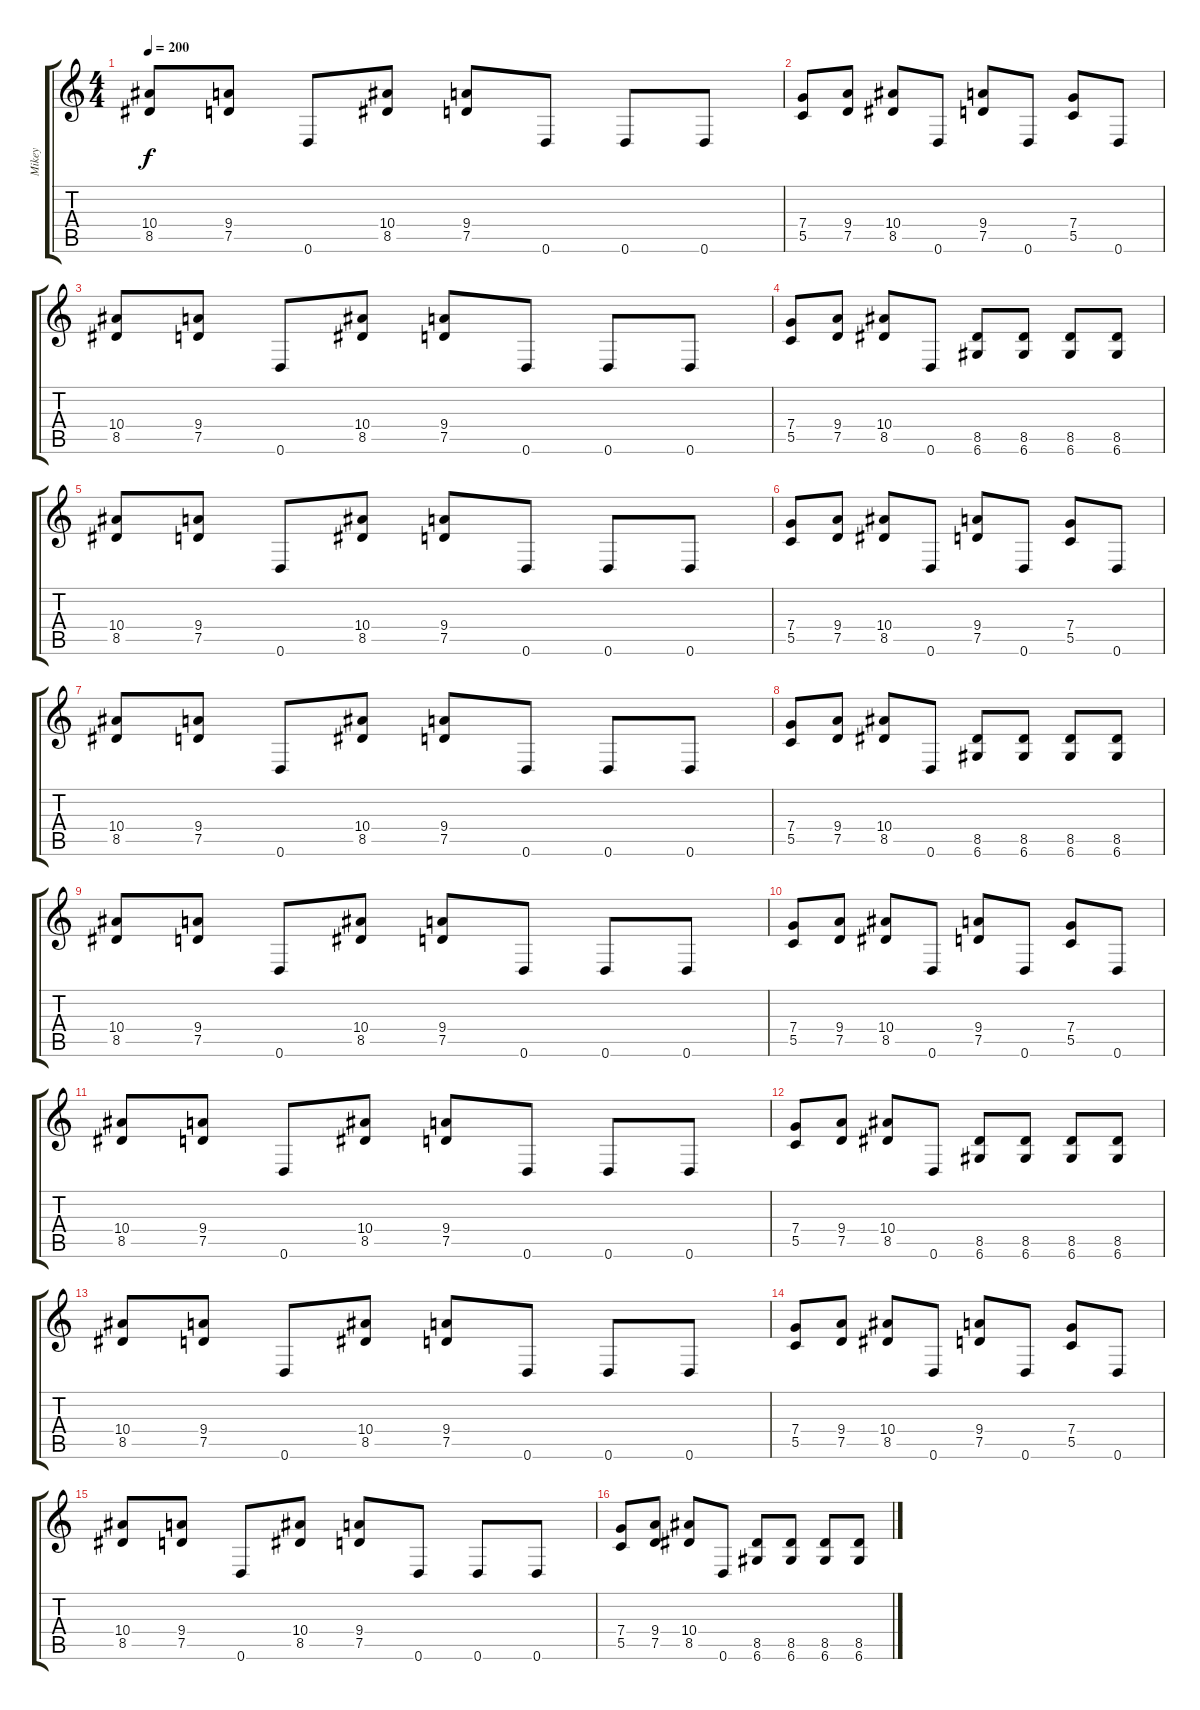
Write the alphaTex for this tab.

\track ("Mikey" "Mikey") {instrument overdrivenguitar}
\staff {score tabs}
\tuning (D4 A3 F3 C3 G2 D2) {hide}
\ts (4 4)
\tempo 200
\clef g2
\ks c
(10.4 8.5).8{dy f instrument overdrivenguitar} (9.4 7.5).8 0.6.8 (10.4 8.5).8 (9.4 7.5).8 0.6.8 0.6.8 0.6.8 |
(7.4 5.5).8 (9.4 7.5).8 (10.4 8.5).8 0.6.8 (9.4 7.5).8 0.6.8 (7.4 5.5).8 0.6.8 |
(10.4 8.5).8 (9.4 7.5).8 0.6.8 (10.4 8.5).8 (9.4 7.5).8 0.6.8 0.6.8 0.6.8 |
(7.4 5.5).8 (9.4 7.5).8 (10.4 8.5).8 0.6.8 (8.5 6.6).8 (8.5 6.6).8 (8.5 6.6).8 (8.5 6.6).8 |
(10.4 8.5).8 (9.4 7.5).8 0.6.8 (10.4 8.5).8 (9.4 7.5).8 0.6.8 0.6.8 0.6.8 |
(7.4 5.5).8 (9.4 7.5).8 (10.4 8.5).8 0.6.8 (9.4 7.5).8 0.6.8 (7.4 5.5).8 0.6.8 |
(10.4 8.5).8 (9.4 7.5).8 0.6.8 (10.4 8.5).8 (9.4 7.5).8 0.6.8 0.6.8 0.6.8 |
(7.4 5.5).8 (9.4 7.5).8 (10.4 8.5).8 0.6.8 (8.5 6.6).8 (8.5 6.6).8 (8.5 6.6).8 (8.5 6.6).8 |
(10.4 8.5).8 (9.4 7.5).8 0.6.8 (10.4 8.5).8 (9.4 7.5).8 0.6.8 0.6.8 0.6.8 |
(7.4 5.5).8 (9.4 7.5).8 (10.4 8.5).8 0.6.8 (9.4 7.5).8 0.6.8 (7.4 5.5).8 0.6.8 |
(10.4 8.5).8 (9.4 7.5).8 0.6.8 (10.4 8.5).8 (9.4 7.5).8 0.6.8 0.6.8 0.6.8 |
(7.4 5.5).8 (9.4 7.5).8 (10.4 8.5).8 0.6.8 (8.5 6.6).8 (8.5 6.6).8 (8.5 6.6).8 (8.5 6.6).8 |
(10.4 8.5).8 (9.4 7.5).8 0.6.8 (10.4 8.5).8 (9.4 7.5).8 0.6.8 0.6.8 0.6.8 |
(7.4 5.5).8 (9.4 7.5).8 (10.4 8.5).8 0.6.8 (9.4 7.5).8 0.6.8 (7.4 5.5).8 0.6.8 |
(10.4 8.5).8 (9.4 7.5).8 0.6.8 (10.4 8.5).8 (9.4 7.5).8 0.6.8 0.6.8 0.6.8 |
(7.4 5.5).8 (9.4 7.5).8 (10.4 8.5).8 0.6.8 (8.5 6.6).8 (8.5 6.6).8 (8.5 6.6).8 (8.5 6.6).8
